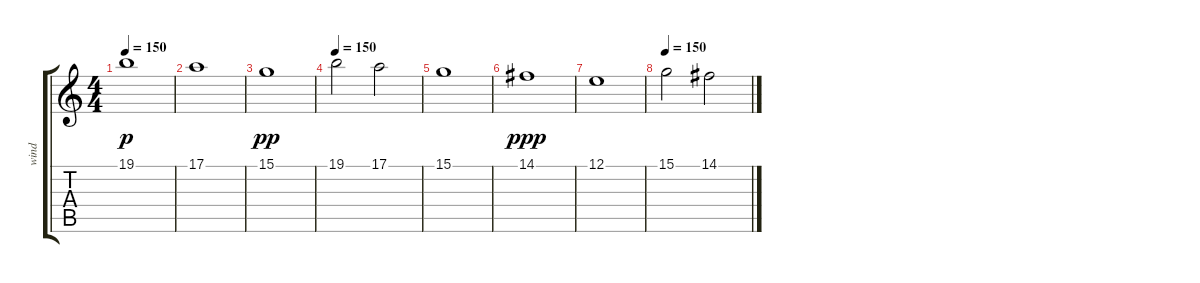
\track ("wind" "wind") {instrument pad4choir}
\staff {score tabs}
\tuning (E4 B3 G3 D3 A2 E2) {hide}
\ts (4 4)
\tempo 150
\clef g2
\ks c
19.1.1{dy p} |
17.1.1 |
15.1.1{dy pp} |
\tempo 150
19.1.2 17.1.2 |
15.1.1 |
14.1.1{dy ppp} |
12.1.1 |
\tempo 150
15.1.2 14.1.2
